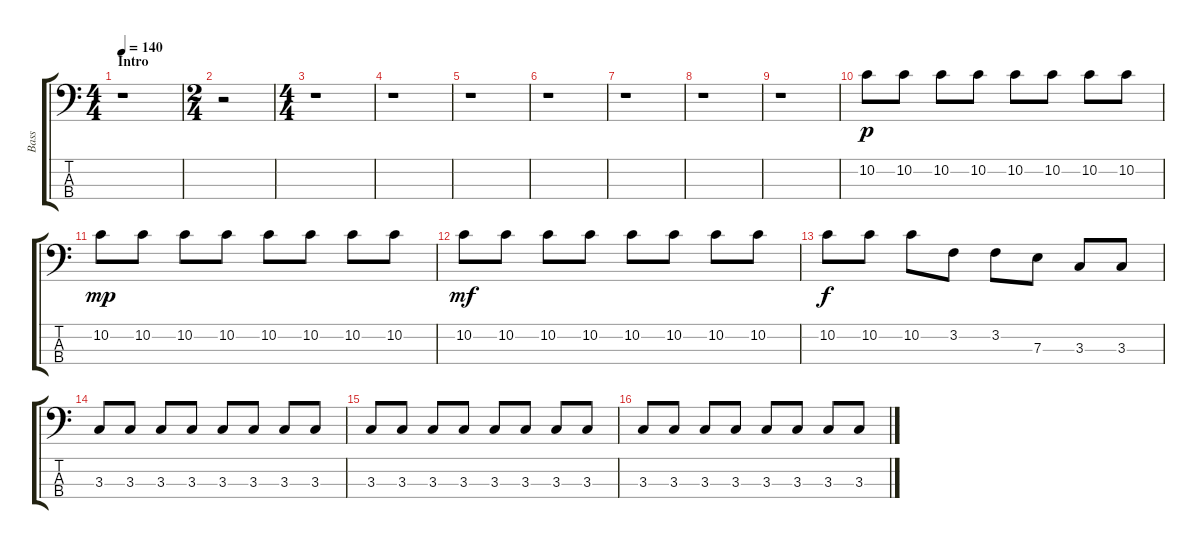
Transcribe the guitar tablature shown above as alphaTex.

\track ("Bass" "Bass") {instrument electricbassfinger}
\staff {score tabs}
\tuning (G2 D2 A1 E1) {hide}
\ts (4 4)
\section ("" "Intro")
\tempo 140
\clef f4
\ks c
r.1{dy p instrument electricbassfinger} |
\ts (2 4)
r.2 |
\ts (4 4)
r.1 |
r.1 |
r.1 |
r.1 |
r.1 |
r.1 |
r.1 |
10.2.8 10.2.8 10.2.8 10.2.8 10.2.8 10.2.8 10.2.8 10.2.8 |
10.2.8{dy mp} 10.2.8 10.2.8 10.2.8 10.2.8 10.2.8 10.2.8 10.2.8 |
10.2.8{dy mf} 10.2.8 10.2.8 10.2.8 10.2.8 10.2.8 10.2.8 10.2.8 |
10.2.8{dy f} 10.2.8 10.2.8 3.2.8 3.2.8 7.3.8 3.3.8 3.3.8 |
3.3.8 3.3.8 3.3.8 3.3.8 3.3.8 3.3.8 3.3.8 3.3.8 |
3.3.8 3.3.8 3.3.8 3.3.8 3.3.8 3.3.8 3.3.8 3.3.8 |
3.3.8 3.3.8 3.3.8 3.3.8 3.3.8 3.3.8 3.3.8 3.3.8
